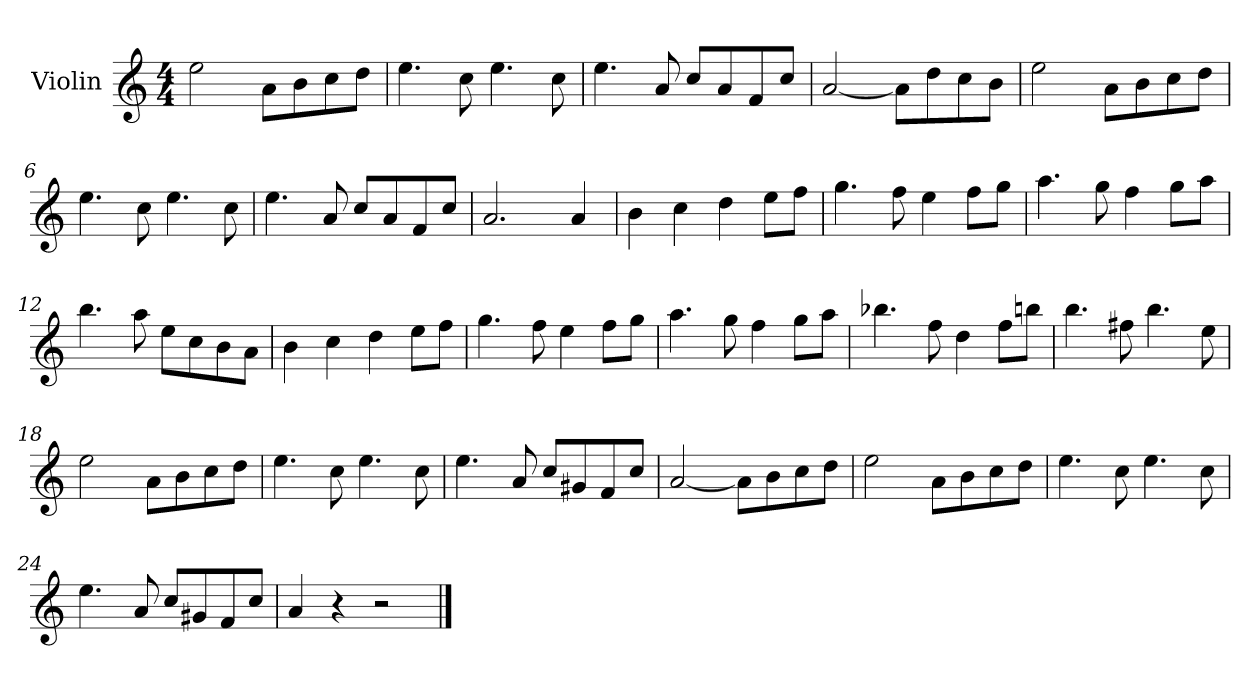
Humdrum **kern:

**kern
*part1
*staff1
*I"Violin
*I'Vln.
*clefG2
*k[]
*M4/4
=1
2ee\
8a\L
8b\
8cc\
8dd\J
=2
4.ee\
8cc\
4.ee\
8cc\
=3
4.ee\
8a/
8cc/L
8a/
8f/
8cc/J
!!LO:LB:g=z
=4
[2a/
8a\L]
8dd\
8cc\
8b\J
=5
2ee\
8a\L
8b\
8cc\
8dd\J
=6
4.ee\
8cc\
4.ee\
8cc\
!!LO:LB:g=z
=7
4.ee\
8a/
8cc/L
8a/
8f/
8cc/J
=8
2.a/
4a/
=9
4b\
4cc\
4dd\
8ee\L
8ff\J
!!LO:LB:g=z
=10
4.gg\
8ff\
4ee\
8ff\L
8gg\J
=11
4.aa\
8gg\
4ff\
8gg\L
8aa\J
=12
4.bb\
8aa\
8ee\L
8cc\
8b\
8a\J
!!LO:LB:g=z
=13
4b\
4cc\
4dd\
8ee\L
8ff\J
=14
4.gg\
8ff\
4ee\
8ff\L
8gg\J
=15
4.aa\
8gg\
4ff\
8gg\L
8aa\J
!!LO:LB:g=z
=16
4.bb-X\
8ff\
4dd\
8ff\L
8bbn\J
=17
4.bb\
8ff#X\
4.bb\
8ee\
=18
2ee\
8a\L
8b\
8cc\
8dd\J
!!LO:LB:g=z
=19
4.ee\
8cc\
4.ee\
8cc\
=20
4.ee\
8a/
8cc/L
8g#X/
8f/
8cc/J
=21
[2a/
8a\L]
8b\
8cc\
8dd\J
!!LO:LB:g=z
=22
2ee\
8a\L
8b\
8cc\
8dd\J
=23
4.ee\
8cc\
4.ee\
8cc\
=24
4.ee\
8a/
8cc/L
8g#X/
8f/
8cc/J
=25
4a/
4r
2r
==
*-
